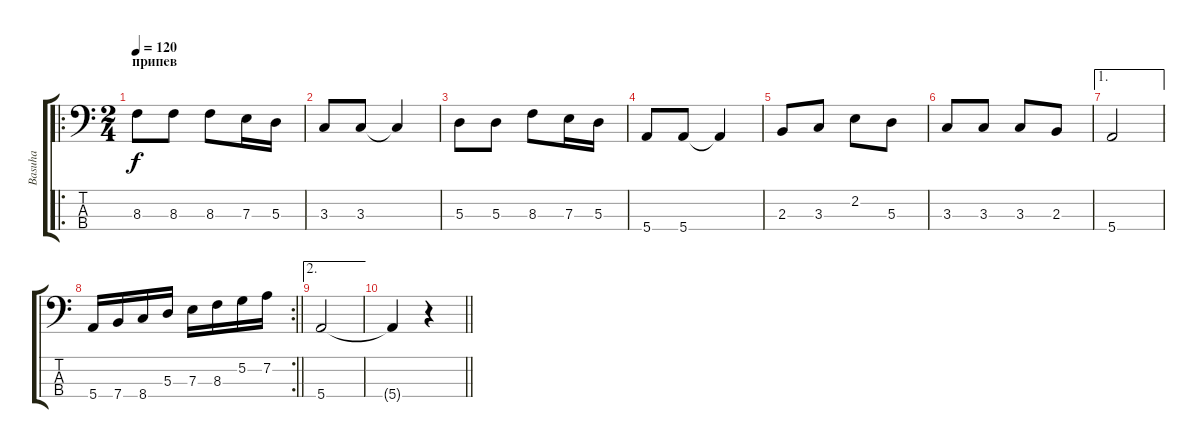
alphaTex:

\track ("Basuha" "Basuha") {solo instrument electricbassfinger}
\staff {score tabs}
\tuning (G2 D2 A1 E1) {hide}
\ro
\ts (2 4)
\section ("" "припев")
\tempo 120
\clef f4
\ks c
8.3.8{dy f} 8.3.8 8.3.8 7.3.16 5.3.16 |
3.3.8 3.3.8 3.3{t}.4 |
5.3.8 5.3.8 8.3.8 7.3.16 5.3.16 |
5.4.8 5.4.8 5.4{t}.4 |
2.3.8 3.3.8 2.2.8 5.3.8 |
3.3.8 3.3.8 3.3.8 2.3.8 |
\ae 1
5.4.2 |
\rc 2
\barLineRight lightlight
5.4.16 7.4.16 8.4.16 5.3.16 7.3.16 8.3.16 5.2.16 7.2.16 |
\ae 2
5.4.2 |
\barLineRight lightlight
5.4{t}.4 r.4
